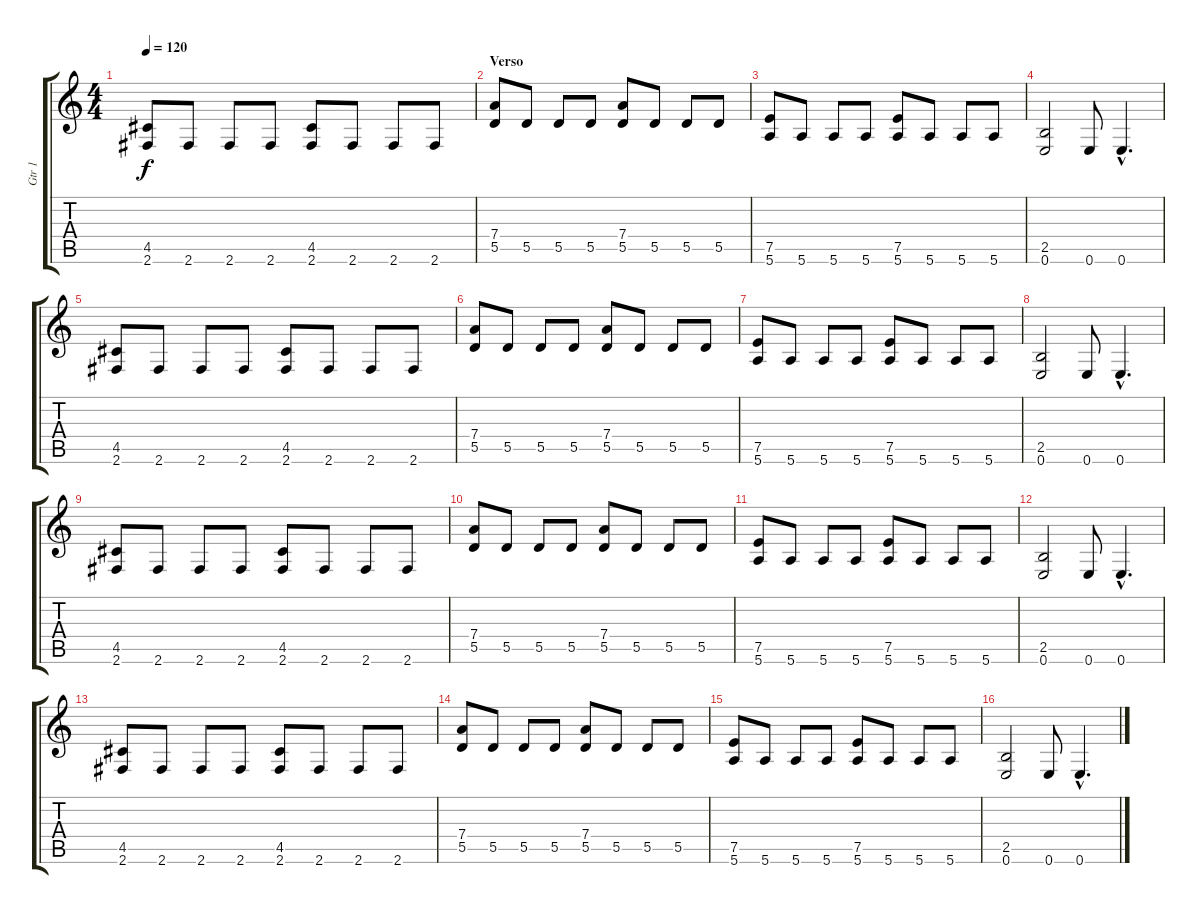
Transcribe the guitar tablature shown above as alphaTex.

\track ("Gtr 1" "Gtr 1") {instrument overdrivenguitar}
\staff {score tabs}
\tuning (E4 B3 G3 D3 A2 E2) {hide}
\ts (4 4)
\tempo 120
\clef g2
\ks c
(4.5 2.6).8{dy f} 2.6.8 2.6.8 2.6.8 (4.5 2.6).8 2.6.8 2.6.8 2.6.8 |
\section ("" "Verso")
(7.4 5.5).8 5.5.8 5.5.8 5.5.8 (7.4 5.5).8 5.5.8 5.5.8 5.5.8 |
(7.5 5.6).8 5.6.8 5.6.8 5.6.8 (7.5 5.6).8 5.6.8 5.6.8 5.6.8 |
(2.5 0.6).2 0.6.8 0.6{hac}.4{d} |
(4.5 2.6).8 2.6.8 2.6.8 2.6.8 (4.5 2.6).8 2.6.8 2.6.8 2.6.8 |
(7.4 5.5).8 5.5.8 5.5.8 5.5.8 (7.4 5.5).8 5.5.8 5.5.8 5.5.8 |
(7.5 5.6).8 5.6.8 5.6.8 5.6.8 (7.5 5.6).8 5.6.8 5.6.8 5.6.8 |
(2.5 0.6).2 0.6.8 0.6{hac}.4{d} |
(4.5 2.6).8 2.6.8 2.6.8 2.6.8 (4.5 2.6).8 2.6.8 2.6.8 2.6.8 |
(7.4 5.5).8 5.5.8 5.5.8 5.5.8 (7.4 5.5).8 5.5.8 5.5.8 5.5.8 |
(7.5 5.6).8 5.6.8 5.6.8 5.6.8 (7.5 5.6).8 5.6.8 5.6.8 5.6.8 |
(2.5 0.6).2 0.6.8 0.6{hac}.4{d} |
(4.5 2.6).8 2.6.8 2.6.8 2.6.8 (4.5 2.6).8 2.6.8 2.6.8 2.6.8 |
(7.4 5.5).8 5.5.8 5.5.8 5.5.8 (7.4 5.5).8 5.5.8 5.5.8 5.5.8 |
(7.5 5.6).8 5.6.8 5.6.8 5.6.8 (7.5 5.6).8 5.6.8 5.6.8 5.6.8 |
(2.5 0.6).2 0.6.8 0.6{hac}.4{d}
